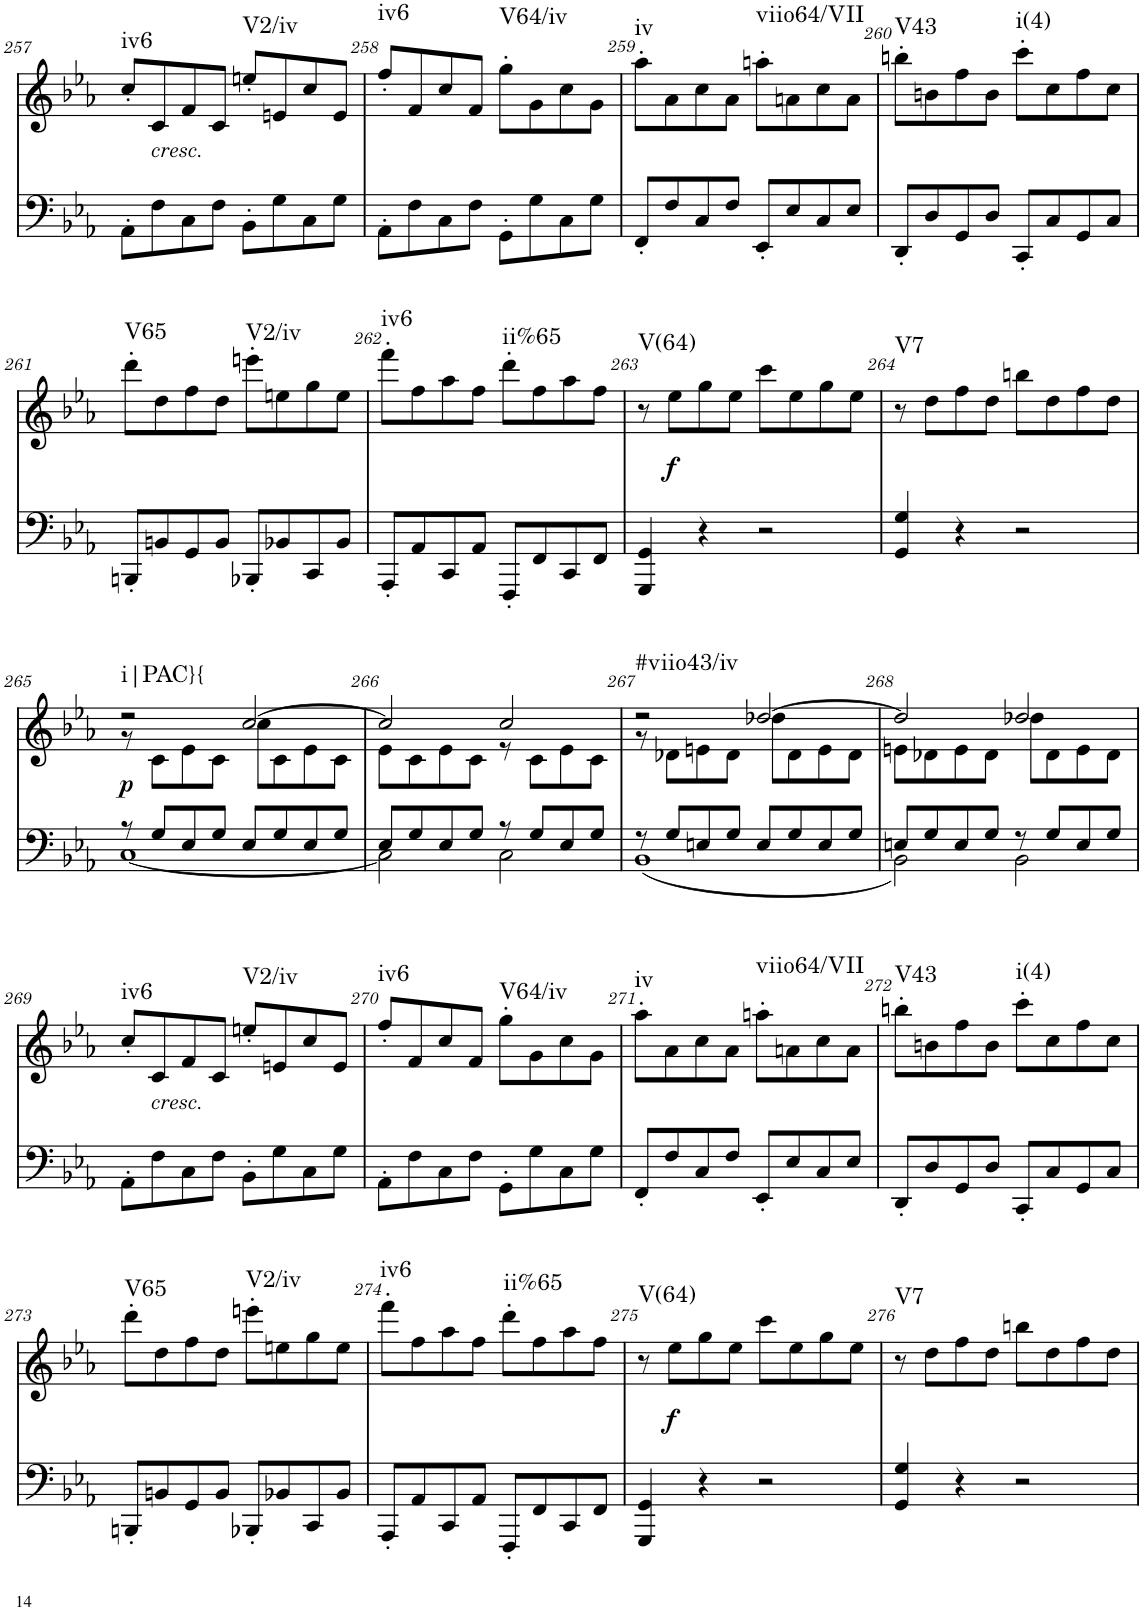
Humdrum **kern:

**kern	**kern	**text	**dynam	**harte
*part2	*part1	*part1	*part1	*part1
*staff2	*staff1	*staff1	*staff1	*
*I"piano	*I"piano	*	*	*
*I'Pno	*I'Pno	*	*	*
!!LO:PB:g=z
*clefF4	*clefG2	*	*	*
*k[b-e-a-]	*k[b-e-a-]	*	*	*
*M2/2	*M2/2	*	*	*
*met(c|)	*met(c|)	*	*	*
=257	=257	=257	=257	=257
!	!	!	!	!LO:H:kt=iv6
8AA-'\L	8cc'/L	.	.	N
!	!LO:TX:b:i:t=cresc.	!	!	!
8F\	8c/	.	.	.
8C\	8f/	.	.	.
8F\J	8c/J	.	.	.
!	!	!	!	!LO:H:kt=V2/iv
8BB-'\L	8een'/L	.	.	N
8G\	8en/	.	.	.
8C\	8cc/	.	.	.
8G\J	8e/J	.	.	.
=258	=258	=258	=258	=258
!	!	!	!	!LO:H:kt=iv6
8AA-'\L	8ff'/L	.	.	N
8F\	8f/	.	.	.
8C\	8cc/	.	.	.
8F\J	8f/J	.	.	.
!	!	!	!	!LO:H:kt=V64/iv
8GG'\L	8gg'\L	.	.	N
8G\	8g\	.	.	.
8C\	8cc\	.	.	.
8G\J	8g\J	.	.	.
=259	=259	=259	=259	=259
!	!	!	!	!LO:H:kt=iv
8FF'/L	8aa-'\L	.	.	N
8F/	8a-\	.	.	.
8C/	8cc\	.	.	.
8F/J	8a-\J	.	.	.
!	!	!	!	!LO:H:kt=viio64/VII
8EE-'/L	8aan'\L	.	.	N
8E-/	8an\	.	.	.
8C/	8cc\	.	.	.
8E-/J	8a\J	.	.	.
=260	=260	=260	=260	=260
!	!	!	!	!LO:H:kt=V43
8DD'/L	8bbn'\L	.	.	N
8D/	8bn\	.	.	.
8GG/	8ff\	.	.	.
8D/J	8b\J	.	.	.
!	!	!	!	!LO:H:kt=i(4)
8CC'/L	8ccc'\L	.	.	N
8C/	8cc\	.	.	.
8GG/	8ff\	.	.	.
8C/J	8cc\J	.	.	.
!!LO:LB:g=z
=261	=261	=261	=261	=261
!	!	!	!	!LO:H:kt=V65
8BBBn'/L	8ddd'\L	.	.	N
8BBn/	8dd\	.	.	.
8GG/	8ff\	.	.	.
8BB/J	8dd\J	.	.	.
!	!	!	!	!LO:H:kt=V2/iv
8BBB-X'/L	8eeen'\L	.	.	N
8BB-X/	8een\	.	.	.
8CC/	8gg\	.	.	.
8BB-/J	8ee\J	.	.	.
=262	=262	=262	=262	=262
!	!	!	!	!LO:H:kt=iv6
8AAA-'/L	8fff'\L	.	.	N
8AA-/	8ff\	.	.	.
8CC/	8aa-\	.	.	.
8AA-/J	8ff\J	.	.	.
!	!	!	!	!LO:H:kt=ii%65
8FFF'/L	8ddd'\L	.	.	N
8FF/	8ff\	.	.	.
8CC/	8aa-\	.	.	.
8FF/J	8ff\J	.	.	.
=263	=263	=263	=263	=263
!	!	!	!	!LO:H:kt=V(64)
4GGG/ 4GG/	8r	.	.	N
!	!	!LO:LY:b	!LO:DY:b	!
.	8ee-\L	f	f	.
4r	8gg\	.	.	.
.	8ee-\J	.	.	.
2r	8ccc\L	.	.	.
.	8ee-\	.	.	.
.	8gg\	.	.	.
.	8ee-\J	.	.	.
=264	=264	=264	=264	=264
!	!	!	!	!LO:H:kt=V7
4GG/ 4G/	8r	.	.	N
.	8dd\L	.	.	.
4r	8ff\	.	.	.
.	8dd\J	.	.	.
2r	8bbn\L	.	.	.
.	8dd\	.	.	.
.	8ff\	.	.	.
.	8dd\J	.	.	.
!!LO:LB:g=z
=265	=265	=265	=265	=265
*^	*^	*	*	*
!	!	!	!	!	!LO:DY:b	!LO:H:kt=i|PAC}{
8r	[1C	2r	8r	.	p	N
!	!	!	!	!LO:LY:b	!	!
8G/L	.	.	8c\L	p	.	.
8E-/	.	.	8e-\	.	.	.
8G/J	.	.	8c\J	.	.	.
8E-/L	.	[2cc/	8cc\L	.	.	.
8G/	.	.	8c\	.	.	.
8E-/	.	.	8e-\	.	.	.
8G/J	.	.	8c\J	.	.	.
=266	=266	=266	=266	=266	=266	=266
8E-/L	2C\]	2cc/]	8e-\L	.	.	.
8G/	.	.	8c\	.	.	.
8E-/	.	.	8e-\	.	.	.
8G/J	.	.	8c\J	.	.	.
8r	2C\	2cc/	8r	.	.	.
8G/L	.	.	8c\L	.	.	.
8E-/	.	.	8e-\	.	.	.
8G/J	.	.	8c\J	.	.	.
=267	=267	=267	=267	=267	=267	=267
!	!	!	!	!	!	!LO:H:kt=#viio43/iv
8r	(1BB-	2r	8r	.	.	N
8G/L	.	.	8d-X\L	.	.	.
8En/	.	.	8en\	.	.	.
8G/J	.	.	8d-\J	.	.	.
8E/L	.	[2dd-X/	8dd-\L	.	.	.
8G/	.	.	8d-\	.	.	.
8E/	.	.	8e\	.	.	.
8G/J	.	.	8d-\J	.	.	.
=268	=268	=268	=268	=268	=268	=268
8En/L	2BB-\)	2dd-/]	8en\L	.	.	.
8G/	.	.	8d-X\	.	.	.
8E/	.	.	8e\	.	.	.
8G/J	.	.	8d-\J	.	.	.
8r	2BB-\	2dd-X/	8dd-\L	.	.	.
8G/L	.	.	8d-\	.	.	.
8E/	.	.	8e\	.	.	.
8G/J	.	.	8d-\J	.	.	.
*v	*v	*	*	*	*	*
!!LO:LB:g=z
=269	=269	=269	=269	=269	=269
!	!	!	!	!	!LO:H:kt=iv6
*	*v	*v	*	*	*
8AA-'\L	8cc'/L	.	.	N
!	!LO:TX:b:i:t=cresc.	!	!	!
8F\	8c/	.	.	.
8C\	8f/	.	.	.
8F\J	8c/J	.	.	.
!	!	!	!	!LO:H:kt=V2/iv
8BB-'\L	8een'/L	.	.	N
8G\	8en/	.	.	.
8C\	8cc/	.	.	.
8G\J	8e/J	.	.	.
=270	=270	=270	=270	=270
!	!	!	!	!LO:H:kt=iv6
8AA-'\L	8ff'/L	.	.	N
8F\	8f/	.	.	.
8C\	8cc/	.	.	.
8F\J	8f/J	.	.	.
!	!	!	!	!LO:H:kt=V64/iv
8GG'\L	8gg'\L	.	.	N
8G\	8g\	.	.	.
8C\	8cc\	.	.	.
8G\J	8g\J	.	.	.
=271	=271	=271	=271	=271
!	!	!	!	!LO:H:kt=iv
8FF'/L	8aa-'\L	.	.	N
8F/	8a-\	.	.	.
8C/	8cc\	.	.	.
8F/J	8a-\J	.	.	.
!	!	!	!	!LO:H:kt=viio64/VII
8EE-'/L	8aan'\L	.	.	N
8E-/	8an\	.	.	.
8C/	8cc\	.	.	.
8E-/J	8a\J	.	.	.
=272	=272	=272	=272	=272
!	!	!	!	!LO:H:kt=V43
8DD'/L	8bbn'\L	.	.	N
8D/	8bn\	.	.	.
8GG/	8ff\	.	.	.
8D/J	8b\J	.	.	.
!	!	!	!	!LO:H:kt=i(4)
8CC'/L	8ccc'\L	.	.	N
8C/	8cc\	.	.	.
8GG/	8ff\	.	.	.
8C/J	8cc\J	.	.	.
!!LO:LB:g=z
=273	=273	=273	=273	=273
!	!	!	!	!LO:H:kt=V65
8BBBn'/L	8ddd'\L	.	.	N
8BBn/	8dd\	.	.	.
8GG/	8ff\	.	.	.
8BB/J	8dd\J	.	.	.
!	!	!	!	!LO:H:kt=V2/iv
8BBB-X'/L	8eeen'\L	.	.	N
8BB-X/	8een\	.	.	.
8CC/	8gg\	.	.	.
8BB-/J	8ee\J	.	.	.
=274	=274	=274	=274	=274
!	!	!	!	!LO:H:kt=iv6
8AAA-'/L	8fff'\L	.	.	N
8AA-/	8ff\	.	.	.
8CC/	8aa-\	.	.	.
8AA-/J	8ff\J	.	.	.
!	!	!	!	!LO:H:kt=ii%65
8FFF'/L	8ddd'\L	.	.	N
8FF/	8ff\	.	.	.
8CC/	8aa-\	.	.	.
8FF/J	8ff\J	.	.	.
=275	=275	=275	=275	=275
!	!	!	!	!LO:H:kt=V(64)
4GGG/ 4GG/	8r	.	.	N
!	!	!LO:LY:b	!LO:DY:b	!
.	8ee-\L	f	f	.
4r	8gg\	.	.	.
.	8ee-\J	.	.	.
2r	8ccc\L	.	.	.
.	8ee-\	.	.	.
.	8gg\	.	.	.
.	8ee-\J	.	.	.
=276	=276	=276	=276	=276
!	!	!	!	!LO:H:kt=V7
4GG/ 4G/	8r	.	.	N
.	8dd\L	.	.	.
4r	8ff\	.	.	.
.	8dd\J	.	.	.
2r	8bbn\L	.	.	.
.	8dd\	.	.	.
.	8ff\	.	.	.
.	8dd\J	.	.	.
=	=	=	=	=
*-	*-	*-	*-	*-
